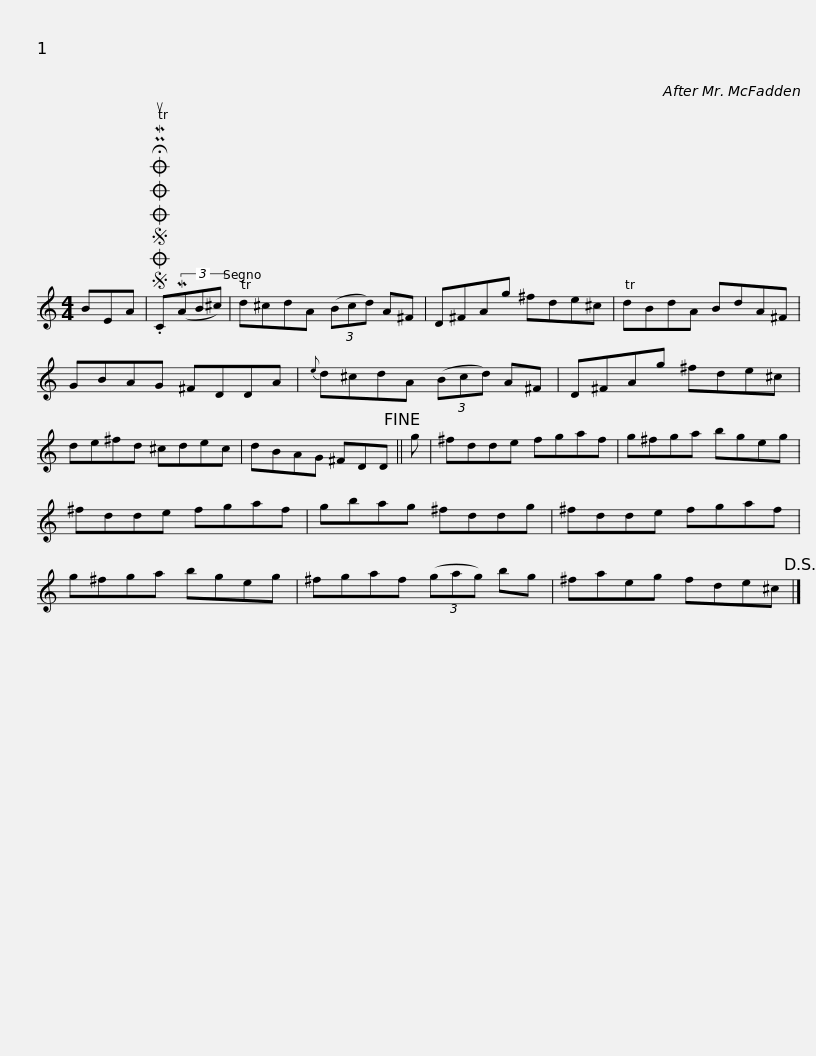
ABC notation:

X:1
L:1/8
M:4/4
I:linebreak $
K:C
V:1 treble
V:1
 BEA |SOSOOO .!fermata!PMTuC(3(MAB^c) | Td^cdA (3(Bcd) A^F | D^FAg ^fde^c | TdBdA BdA^F | %5
 GBAG ^FDDA |${e} d^cdA (3(Bcd) A^F | D^FAg ^fde^c | de^fd ^cdec | dBAG ^FDD!fine! || %10
 g | ^fdde fgaf |$ g^fga bgeg | ^fdde fgaf | gbag ^fddg | %15
 ^fdde fgaf | g^fga bgeg |$ ^fgaf (3(gag) bg | ^faeg fde^c!D.S.! |] %19
